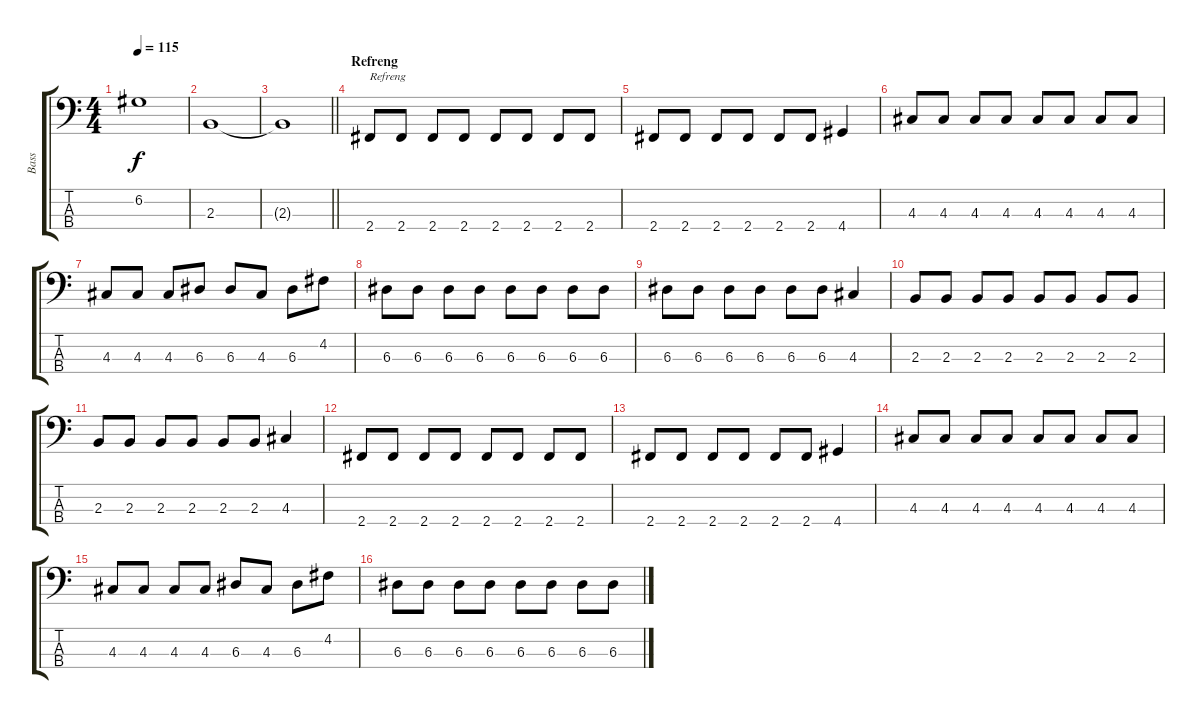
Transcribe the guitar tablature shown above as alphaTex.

\track ("Bass" "Bass") {instrument electricbassfinger}
\staff {score tabs}
\tuning (G2 D2 A1 E1) {hide}
\ts (4 4)
\tempo 115
\clef f4
\ks c
6.2.1{dy f} |
2.3.1 |
\barLineRight lightlight
2.3{t}.1 |
\section ("" "Refreng")
2.4.8{txt "Refreng"} 2.4.8 2.4.8 2.4.8 2.4.8 2.4.8 2.4.8 2.4.8 |
2.4.8 2.4.8 2.4.8 2.4.8 2.4.8 2.4.8 4.4.4 |
4.3.8 4.3.8 4.3.8 4.3.8 4.3.8 4.3.8 4.3.8 4.3.8 |
4.3.8 4.3.8 4.3.8 6.3.8 6.3.8 4.3.8 6.3.8 4.2.8 |
6.3.8 6.3.8 6.3.8 6.3.8 6.3.8 6.3.8 6.3.8 6.3.8 |
6.3.8 6.3.8 6.3.8 6.3.8 6.3.8 6.3.8 4.3.4 |
2.3.8 2.3.8 2.3.8 2.3.8 2.3.8 2.3.8 2.3.8 2.3.8 |
2.3.8 2.3.8 2.3.8 2.3.8 2.3.8 2.3.8 4.3.4 |
2.4.8 2.4.8 2.4.8 2.4.8 2.4.8 2.4.8 2.4.8 2.4.8 |
2.4.8 2.4.8 2.4.8 2.4.8 2.4.8 2.4.8 4.4.4 |
4.3.8 4.3.8 4.3.8 4.3.8 4.3.8 4.3.8 4.3.8 4.3.8 |
4.3.8 4.3.8 4.3.8 4.3.8 6.3.8 4.3.8 6.3.8 4.2.8 |
6.3.8 6.3.8 6.3.8 6.3.8 6.3.8 6.3.8 6.3.8 6.3.8
